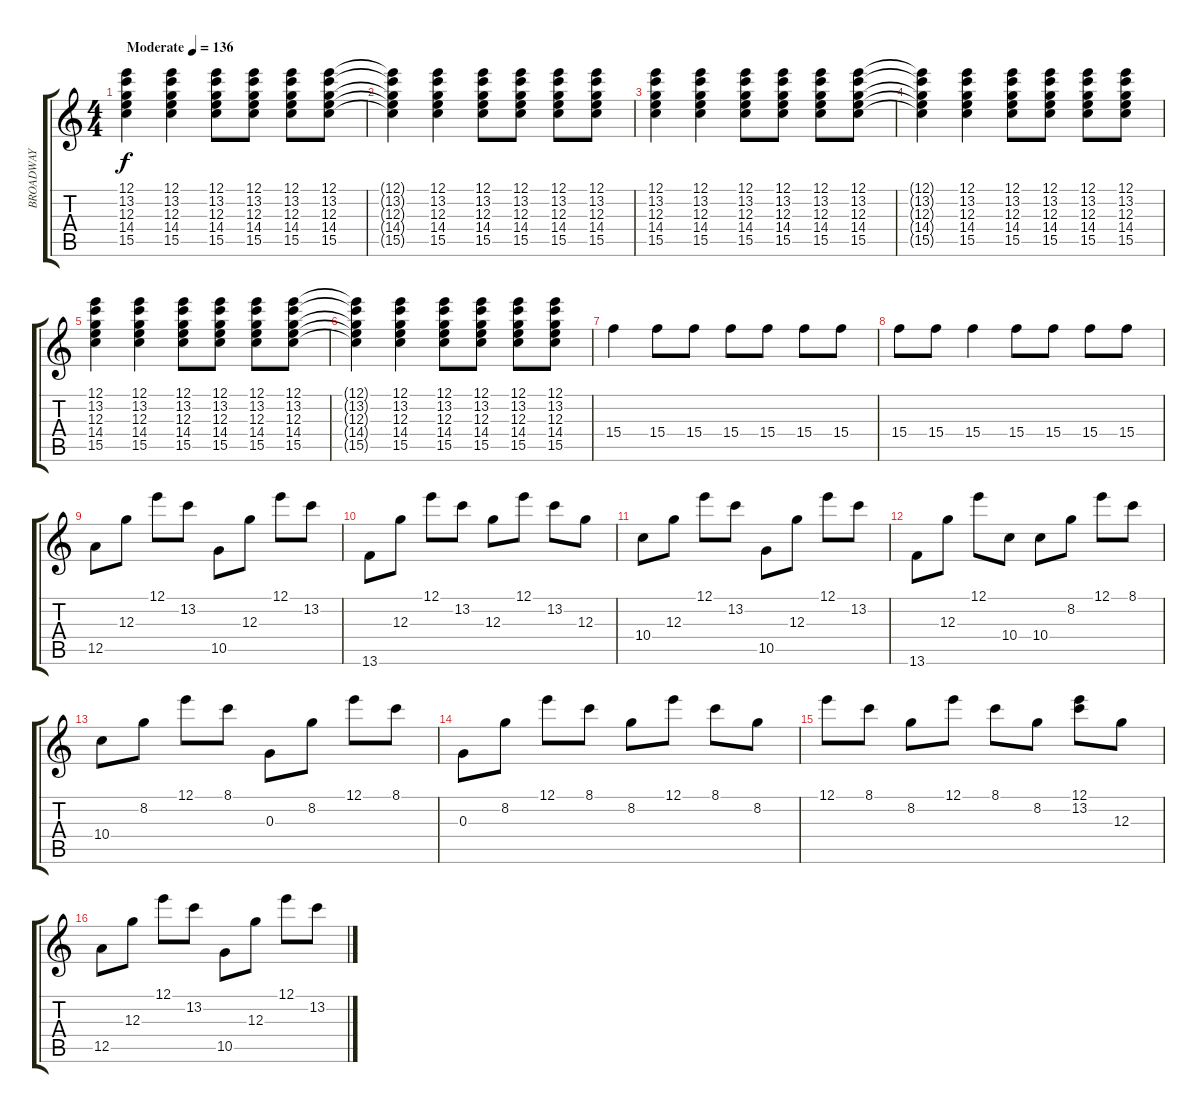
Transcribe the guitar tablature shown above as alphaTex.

\track ("BROADWAY" "BROADWAY") {instrument acousticguitarsteel}
\staff {score tabs}
\tuning (E4 B3 G3 D3 A2 E2) {hide}
\ts (4 4)
\tempo (136 "Moderate")
\clef g2
\ks c
(12.1 13.2 12.3 14.4 15.5).4{dy f instrument acousticguitarsteel} (12.1 13.2 12.3 14.4 15.5).4 (12.1 13.2 12.3 14.4 15.5).8 (12.1 13.2 12.3 14.4 15.5).8 (12.1 13.2 12.3 14.4 15.5).8 (12.1 13.2 12.3 14.4 15.5).8 |
(12.1{t} 13.2{t} 12.3{t} 14.4{t} 15.5{t}).4 (12.1 13.2 12.3 14.4 15.5).4 (12.1 13.2 12.3 14.4 15.5).8 (12.1 13.2 12.3 14.4 15.5).8 (12.1 13.2 12.3 14.4 15.5).8 (12.1 13.2 12.3 14.4 15.5).8 |
(12.1 13.2 12.3 14.4 15.5).4 (12.1 13.2 12.3 14.4 15.5).4 (12.1 13.2 12.3 14.4 15.5).8 (12.1 13.2 12.3 14.4 15.5).8 (12.1 13.2 12.3 14.4 15.5).8 (12.1 13.2 12.3 14.4 15.5).8 |
(12.1{t} 13.2{t} 12.3{t} 14.4{t} 15.5{t}).4 (12.1 13.2 12.3 14.4 15.5).4 (12.1 13.2 12.3 14.4 15.5).8 (12.1 13.2 12.3 14.4 15.5).8 (12.1 13.2 12.3 14.4 15.5).8 (12.1 13.2 12.3 14.4 15.5).8 |
(12.1 13.2 12.3 14.4 15.5).4 (12.1 13.2 12.3 14.4 15.5).4 (12.1 13.2 12.3 14.4 15.5).8 (12.1 13.2 12.3 14.4 15.5).8 (12.1 13.2 12.3 14.4 15.5).8 (12.1 13.2 12.3 14.4 15.5).8 |
(12.1{t} 13.2{t} 12.3{t} 14.4{t} 15.5{t}).4 (12.1 13.2 12.3 14.4 15.5).4 (12.1 13.2 12.3 14.4 15.5).8 (12.1 13.2 12.3 14.4 15.5).8 (12.1 13.2 12.3 14.4 15.5).8 (12.1 13.2 12.3 14.4 15.5).8 |
15.4.4 15.4.8 15.4.8 15.4.8 15.4.8 15.4.8 15.4.8 |
15.4.8 15.4.8 15.4.4 15.4.8 15.4.8 15.4.8 15.4.8 |
12.5.8 12.3.8 12.1.8 13.2.8 10.5.8 12.3.8 12.1.8 13.2.8 |
13.6.8 12.3.8 12.1.8 13.2.8 12.3.8 12.1.8 13.2.8 12.3.8 |
10.4.8 12.3.8 12.1.8 13.2.8 10.5.8 12.3.8 12.1.8 13.2.8 |
13.6.8 12.3.8 12.1.8 10.4.8 10.4.8 8.2.8 12.1.8 8.1.8 |
10.4.8 8.2.8 12.1.8 8.1.8 0.3.8 8.2.8 12.1.8 8.1.8 |
0.3.8 8.2.8 12.1.8 8.1.8 8.2.8 12.1.8 8.1.8 8.2.8 |
12.1.8 8.1.8 8.2.8 12.1.8 8.1.8 8.2.8 (12.1 13.2).8 12.3.8 |
12.5.8 12.3.8 12.1.8 13.2.8 10.5.8 12.3.8 12.1.8 13.2.8
